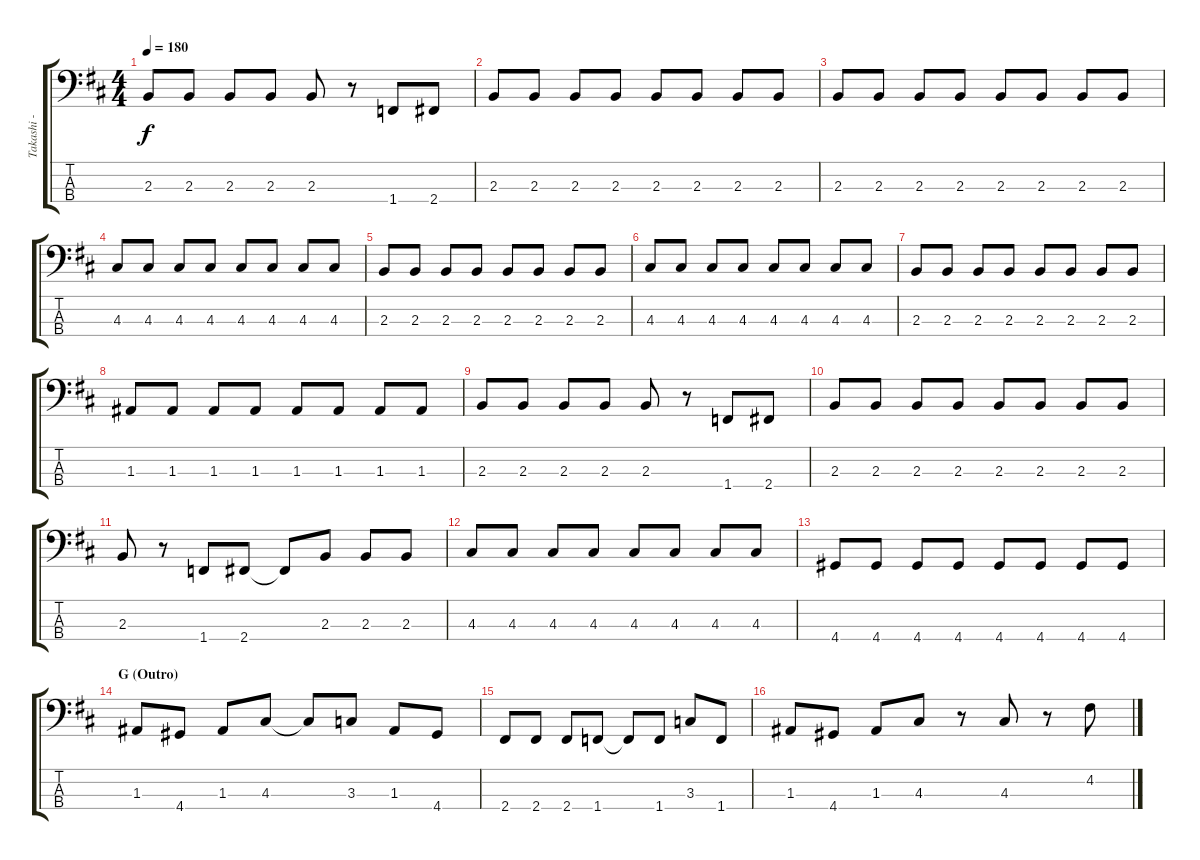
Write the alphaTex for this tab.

\track ("Takashi - Bajo -" "Takashi - ") {instrument electricbassfinger}
\staff {score tabs}
\tuning (G2 D2 A1 E1) {hide}
\ts (4 4)
\tempo 180
\clef f4
\ks bminor
2.3.8{dy f} 2.3.8 2.3.8 2.3.8 2.3.8 r.8 1.4.8 2.4.8 |
2.3.8 2.3.8 2.3.8 2.3.8 2.3.8 2.3.8 2.3.8 2.3.8 |
2.3.8 2.3.8 2.3.8 2.3.8 2.3.8 2.3.8 2.3.8 2.3.8 |
4.3.8 4.3.8 4.3.8 4.3.8 4.3.8 4.3.8 4.3.8 4.3.8 |
2.3.8 2.3.8 2.3.8 2.3.8 2.3.8 2.3.8 2.3.8 2.3.8 |
4.3.8 4.3.8 4.3.8 4.3.8 4.3.8 4.3.8 4.3.8 4.3.8 |
2.3.8 2.3.8 2.3.8 2.3.8 2.3.8 2.3.8 2.3.8 2.3.8 |
1.3.8 1.3.8 1.3.8 1.3.8 1.3.8 1.3.8 1.3.8 1.3.8 |
2.3.8 2.3.8 2.3.8 2.3.8 2.3.8 r.8 1.4.8 2.4.8 |
2.3.8 2.3.8 2.3.8 2.3.8 2.3.8 2.3.8 2.3.8 2.3.8 |
2.3.8 r.8 1.4.8 2.4.8 2.4{t}.8 2.3.8 2.3.8 2.3.8 |
4.3.8 4.3.8 4.3.8 4.3.8 4.3.8 4.3.8 4.3.8 4.3.8 |
4.4.8 4.4.8 4.4.8 4.4.8 4.4.8 4.4.8 4.4.8 4.4.8 |
\section ("" "G (Outro)")
1.3.8 4.4.8 1.3.8 4.3.8 4.3{t}.8 3.3.8 1.3.8 4.4.8 |
2.4.8 2.4.8 2.4.8 1.4.8 1.4{t}.8 1.4.8 3.3.8 1.4.8 |
1.3.8 4.4.8 1.3.8 4.3.8 r.8 4.3.8 r.8 4.2.8
